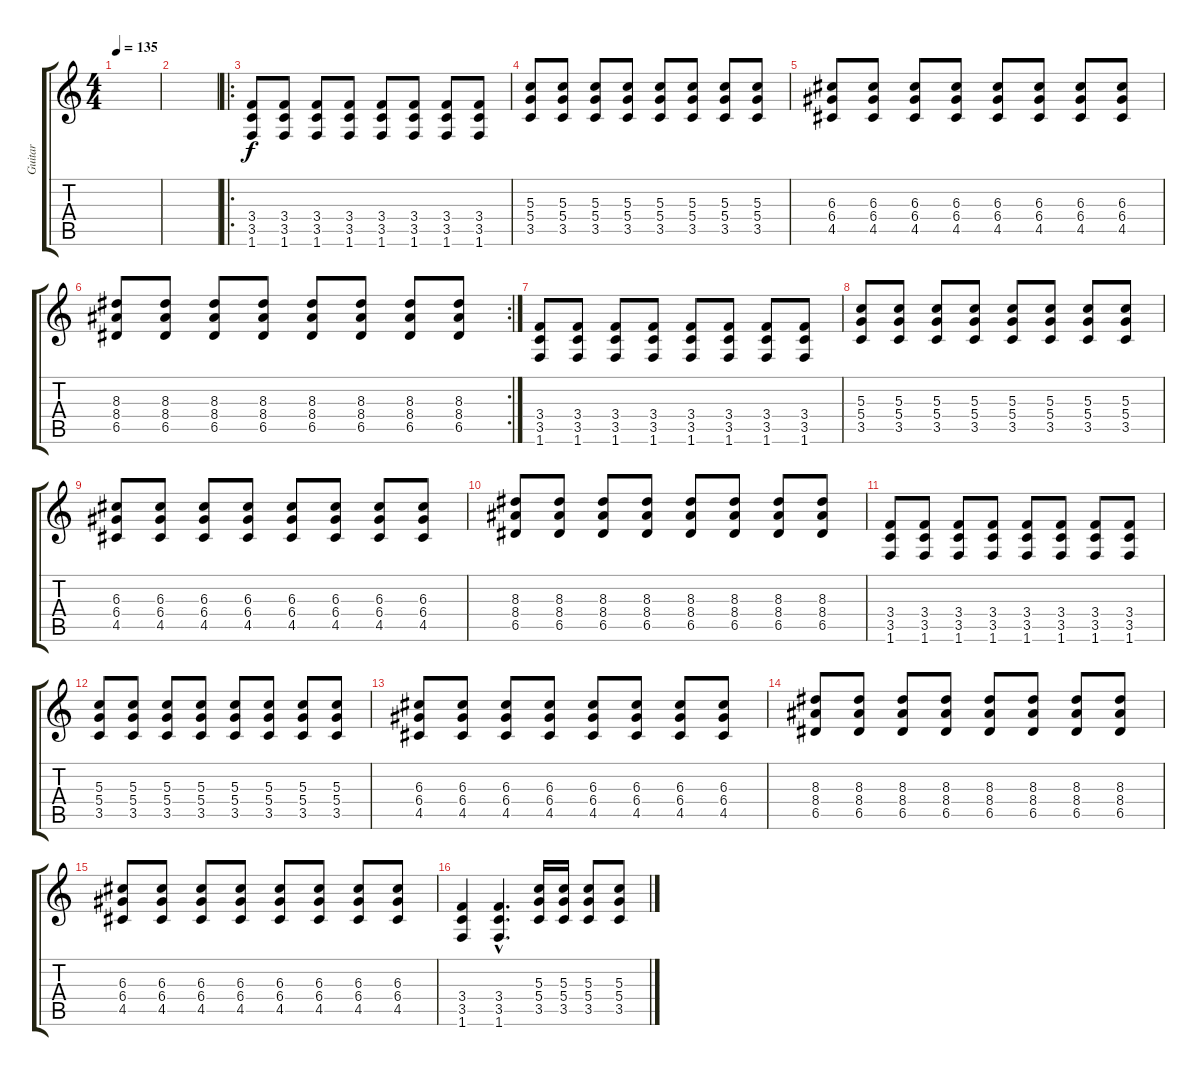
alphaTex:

\track ("Guitar" "Guitar") {instrument distortionguitar}
\staff {score tabs}
\tuning (E4 B3 G3 D3 A2 E2) {hide}
\ts (4 4)
\tempo 135
\clef g2
\ks c
|
|
\ro
(3.4 3.5 1.6).8 (3.4 3.5 1.6).8 (3.4 3.5 1.6).8 (3.4 3.5 1.6).8 (3.4 3.5 1.6).8 (3.4 3.5 1.6).8 (3.4 3.5 1.6).8 (3.4 3.5 1.6).8 |
(5.3 5.4 3.5).8 (5.3 5.4 3.5).8 (5.3 5.4 3.5).8 (5.3 5.4 3.5).8 (5.3 5.4 3.5).8 (5.3 5.4 3.5).8 (5.3 5.4 3.5).8 (5.3 5.4 3.5).8 |
(6.3 6.4 4.5).8 (6.3 6.4 4.5).8 (6.3 6.4 4.5).8 (6.3 6.4 4.5).8 (6.3 6.4 4.5).8 (6.3 6.4 4.5).8 (6.3 6.4 4.5).8 (6.3 6.4 4.5).8 |
\rc 2
(8.3 8.4 6.5).8 (8.3 8.4 6.5).8 (8.3 8.4 6.5).8 (8.3 8.4 6.5).8 (8.3 8.4 6.5).8 (8.3 8.4 6.5).8 (8.3 8.4 6.5).8 (8.3 8.4 6.5).8 |
(3.4 3.5 1.6).8 (3.4 3.5 1.6).8 (3.4 3.5 1.6).8 (3.4 3.5 1.6).8 (3.4 3.5 1.6).8 (3.4 3.5 1.6).8 (3.4 3.5 1.6).8 (3.4 3.5 1.6).8 |
(5.3 5.4 3.5).8 (5.3 5.4 3.5).8 (5.3 5.4 3.5).8 (5.3 5.4 3.5).8 (5.3 5.4 3.5).8 (5.3 5.4 3.5).8 (5.3 5.4 3.5).8 (5.3 5.4 3.5).8 |
(6.3 6.4 4.5).8 (6.3 6.4 4.5).8 (6.3 6.4 4.5).8 (6.3 6.4 4.5).8 (6.3 6.4 4.5).8 (6.3 6.4 4.5).8 (6.3 6.4 4.5).8 (6.3 6.4 4.5).8 |
(8.3 8.4 6.5).8 (8.3 8.4 6.5).8 (8.3 8.4 6.5).8 (8.3 8.4 6.5).8 (8.3 8.4 6.5).8 (8.3 8.4 6.5).8 (8.3 8.4 6.5).8 (8.3 8.4 6.5).8 |
(3.4 3.5 1.6).8 (3.4 3.5 1.6).8 (3.4 3.5 1.6).8 (3.4 3.5 1.6).8 (3.4 3.5 1.6).8 (3.4 3.5 1.6).8 (3.4 3.5 1.6).8 (3.4 3.5 1.6).8 |
(5.3 5.4 3.5).8 (5.3 5.4 3.5).8 (5.3 5.4 3.5).8 (5.3 5.4 3.5).8 (5.3 5.4 3.5).8 (5.3 5.4 3.5).8 (5.3 5.4 3.5).8 (5.3 5.4 3.5).8 |
(6.3 6.4 4.5).8 (6.3 6.4 4.5).8 (6.3 6.4 4.5).8 (6.3 6.4 4.5).8 (6.3 6.4 4.5).8 (6.3 6.4 4.5).8 (6.3 6.4 4.5).8 (6.3 6.4 4.5).8 |
(8.3 8.4 6.5).8 (8.3 8.4 6.5).8 (8.3 8.4 6.5).8 (8.3 8.4 6.5).8 (8.3 8.4 6.5).8 (8.3 8.4 6.5).8 (8.3 8.4 6.5).8 (8.3 8.4 6.5).8 |
(6.3 6.4 4.5).8 (6.3 6.4 4.5).8 (6.3 6.4 4.5).8 (6.3 6.4 4.5).8 (6.3 6.4 4.5).8 (6.3 6.4 4.5).8 (6.3 6.4 4.5).8 (6.3 6.4 4.5).8 |
(3.4 3.5 1.6).4 (3.4{hac} 3.5{hac} 1.6{hac}).4{d} (5.3 5.4 3.5).16 (5.3 5.4 3.5).16 (5.3 5.4 3.5).8 (5.3 5.4 3.5).8
